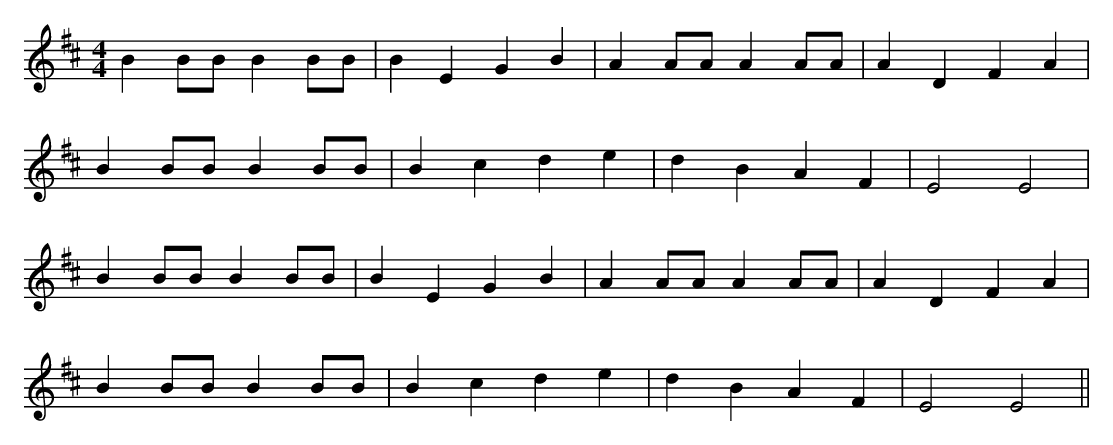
X:1
M:4/4
K:Edor
B2BB B2BB|B2E2 G2B2|A2AA A2AA|A2D2 F2A2|
B2BB B2BB|B2c2 d2e2|d2B2 A2F2|E4 E4|
B2BB B2BB|B2E2 G2B2|A2AA A2AA|A2D2 F2A2|
B2BB B2BB|B2c2 d2e2|d2B2 A2F2|E4 E4||
